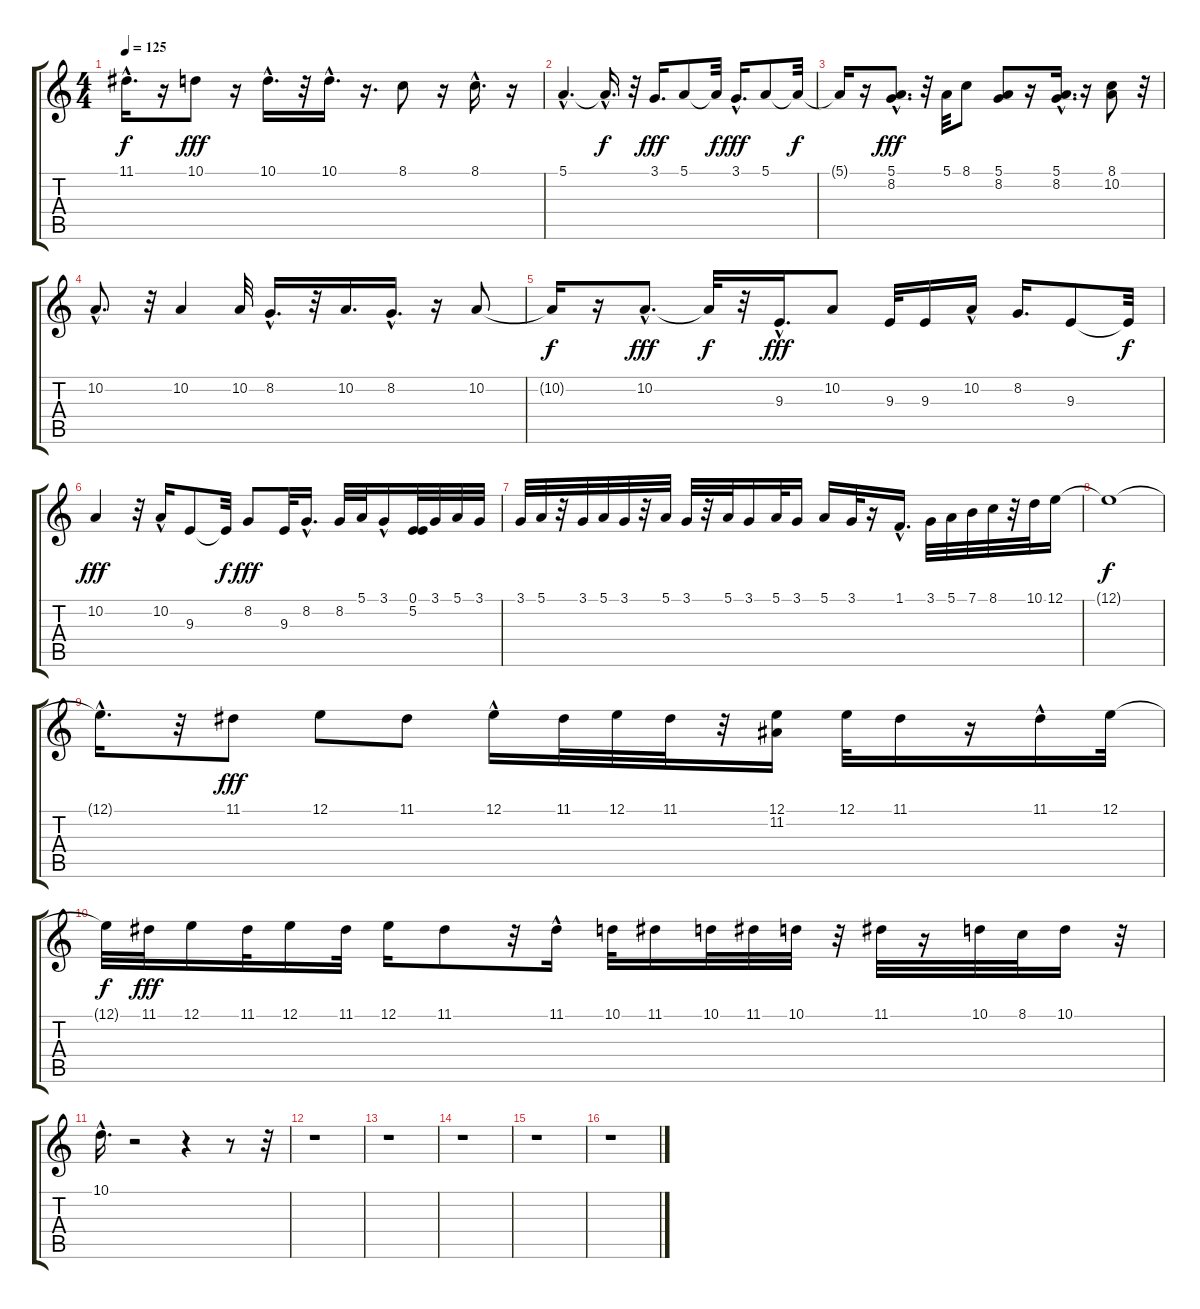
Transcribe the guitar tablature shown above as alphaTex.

\track "" {instrument churchorgan}
\staff {score tabs}
\tuning (E4 B3 G3 D3 A2 E2) {hide}
\ts (4 4)
\tempo 125
\clef g2
\ks c
11.1{hac t}.16{d dy f} r.16 10.1.8{dy fff} r.16 10.1{hac}.16{d} r.32 10.1{hac}.16{d} r.16{d} 8.1.8 r.16 8.1{hac}.16{d} r.16 |
5.1{hac}.4{d} 5.1{hac t}.16{d dy f} r.32 3.1.16{d dy fff} 5.1.8 5.1{t}.32{dy f} 3.1{hac}.16{d dy fff} 5.1.8 5.1{t}.32{dy f} |
5.1{t}.16 r.16 (5.1{hac} 8.2{hac}).8{d dy fff} r.32 5.1.32 8.1.8 (5.1 8.2).8 r.16 (5.1{hac} 8.2{hac}).16{d} r.16 (8.1 10.2).8 r.32 |
10.2{hac}.8{d} r.32 10.2.4 10.2.32 8.2{hac}.16{d} r.32 10.2.16{d} 8.2{hac}.16{d} r.16 10.2.8 |
10.2{t}.16{dy f} r.16 10.2{hac}.8{d dy fff} 10.2{t}.32{dy f} r.32 9.3{hac}.16{d dy fff} 10.2.8 9.3.32 9.3.16 10.2{hac}.16 8.2.16{d} 9.3.8 9.3{t}.32{dy f} |
10.2.4{dy fff} r.32 10.2{hac}.16 9.3.8 9.3{t}.32{dy f} 8.2.8{dy fff} 9.3.32 8.2{hac}.16{d} 8.2.32 5.1.32 3.1{hac}.16 (0.1 5.2).32 3.1.32 5.1.32 3.1.32 |
3.1.32 5.1.32 r.32 3.1.32 5.1.32 3.1.32 r.32 5.1.32 3.1.32 r.32 5.1.32 3.1.16 5.1.32 3.1.16 5.1.16 3.1.32 r.16 1.1{hac}.16{d} 3.1.32 5.1.32 7.1.32 8.1.32 r.32 10.1.32 12.1.16 |
12.1{t}.1{dy f} |
12.1{hac t}.16{d} r.32 11.1.8{dy fff} 12.1.8 11.1.8 12.1{hac}.16 11.1.32 12.1.32 11.1.32 r.32 (12.1 11.2).16 12.1.32 11.1.16 r.16 11.1{hac}.16 12.1.32 |
12.1{t}.32{dy f} 11.1.32{dy fff} 12.1.16 11.1.32 12.1.16 11.1.32 12.1.16 11.1.8 r.32 11.1{hac}.16 10.1.32 11.1.16 10.1.32 11.1.32 10.1.32 r.32 11.1.32 r.16 10.1.32 8.1.32 10.1.16 r.32 |
10.1{hac}.16{d} r.2 r.4 r.8 r.32 |
r.1 |
r.1 |
r.1 |
r.1 |
r.1
